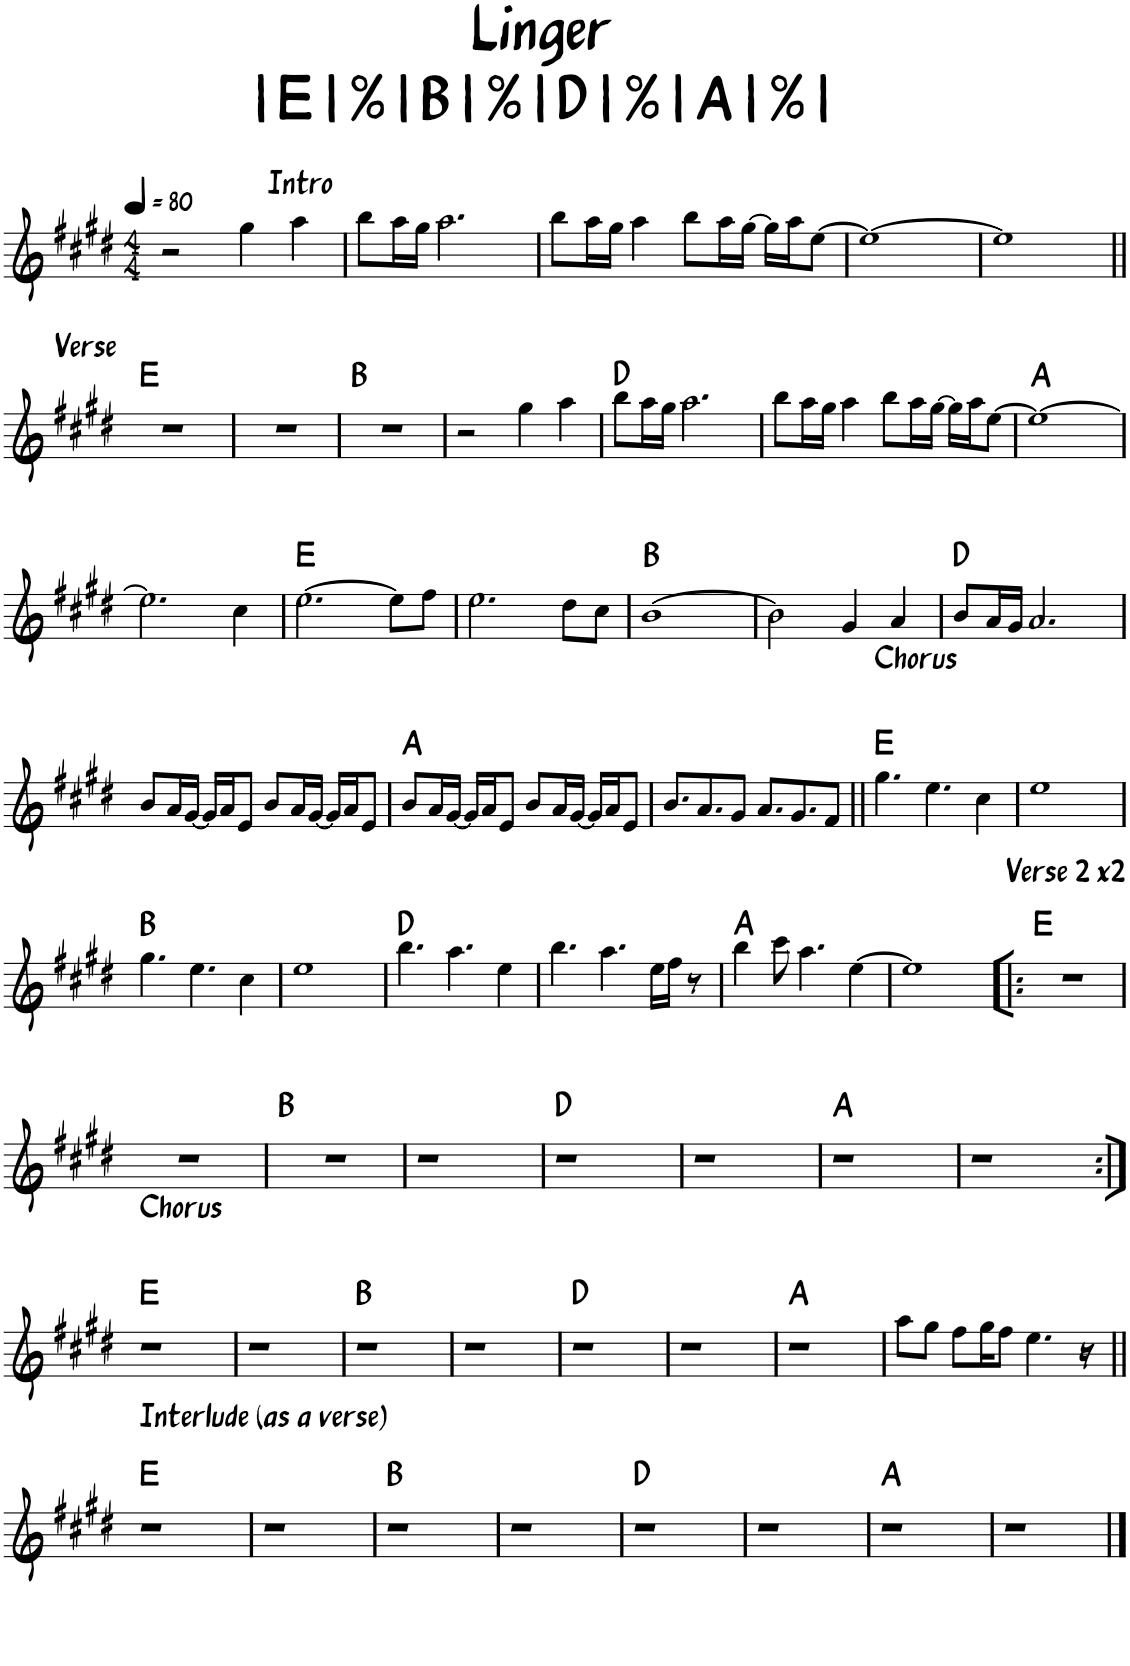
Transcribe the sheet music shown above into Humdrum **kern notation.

**kern	**harte
*part1	*part1
*staff1	*
*I"Tenor Saxophone	*
*I'T Sax	*
*clefG2	*
*Trd8c14	*
*k[f#c#g#d#]	*
*M4/4	*
=1	=1
2r	.
4gg#\	.
4aa\	.
=2	=2
8bb\L	.
16aa\L	.
16gg#\JJ	.
2.aa\	.
=3	=3
8bb\L	.
16aa\L	.
16gg#\JJ	.
4aa\	.
8bb\L	.
16aa\L	.
[16gg#\JJ	.
16gg#\LL]	.
16aa\J	.
[8ee\J	.
=4	=4
1ee_	.
=5	=5
1ee]	.
!!LO:LB:g=z
=6||	=6||
1r	E:maj
=7	=7
1r	.
=8	=8
1r	B:maj
=9	=9
2r	.
4gg#\	.
4aa\	.
=10	=10
8bb\L	D:maj
16aa\L	.
16gg#\JJ	.
2.aa\	.
=11	=11
8bb\L	.
16aa\L	.
16gg#\JJ	.
4aa\	.
8bb\L	.
16aa\L	.
[16gg#\JJ	.
16gg#\LL]	.
16aa\J	.
[8ee\J	.
=12	=12
1ee_	A:maj
!!LO:LB:g=z
=13	=13
2.ee\]	.
4cc#\	.
=14	=14
[2.ee\	E:maj
8ee\L]	.
8ff#\J	.
=15	=15
2.ee\	.
8dd#\L	.
8cc#\J	.
=16	=16
[1b	B:maj
=17	=17
2b\]	.
4g#/	.
4a/	.
=18	=18
8b/L	D:maj
16a/L	.
16g#/JJ	.
2.a/	.
!!LO:LB:g=z
=19	=19
8b/L	.
16a/L	.
[16g#/JJ	.
16g#/LL]	.
16a/J	.
8e/J	.
8b/L	.
16a/L	.
[16g#/JJ	.
16g#/LL]	.
16a/J	.
8e/J	.
=20	=20
8b/L	A:maj
16a/L	.
[16g#/JJ	.
16g#/LL]	.
16a/J	.
8e/J	.
8b/L	.
16a/L	.
[16g#/JJ	.
16g#/LL]	.
16a/J	.
8e/J	.
=21	=21
8.b/L	.
8.a/	.
8g#/J	.
8.a/L	.
8.g#/	.
8f#/J	.
=22||	=22||
4.gg#\	E:maj
4.ee\	.
4cc#\	.
=23	=23
1ee	.
!!LO:LB:g=z
=24	=24
4.gg#\	B:maj
4.ee\	.
4cc#\	.
=25	=25
1ee	.
=26	=26
4.bb\	D:maj
4.aa\	.
4ee\	.
=27	=27
4.bb\	.
4.aa\	.
16ee\LL	.
16ff#\JJ	.
8r	.
=28	=28
4bb\	A:maj
8ccc#\	.
4.aa\	.
[4ee\	.
=29	=29
1ee]	.
=30!|:	=30!|:
1r	E:maj
!!LO:LB:g=z
=31	=31
1r	.
=32	=32
1r	B:maj
=33	=33
1r	.
=34	=34
1r	D:maj
=35	=35
1r	.
=36	=36
1r	A:maj
=37	=37
1r	.
!!LO:LB:g=z
=38:|!	=38:|!
1r	E:maj
=39	=39
1r	.
=40	=40
1r	B:maj
=41	=41
1r	.
=42	=42
1r	D:maj
=43	=43
1r	.
=44	=44
1r	A:maj
=45	=45
8aa\L	.
8gg#\J	.
8ff#\L	.
16gg#\K	.
8ff#\J	.
4.ee\	.
16r	.
!!LO:LB:g=z
=46||	=46||
1r	E:maj
=47	=47
1r	.
=48	=48
1r	B:maj
=49	=49
1r	.
=50	=50
1r	D:maj
=51	=51
1r	.
=52	=52
1r	A:maj
=53	=53
1r	.
==	==
*-	*-
